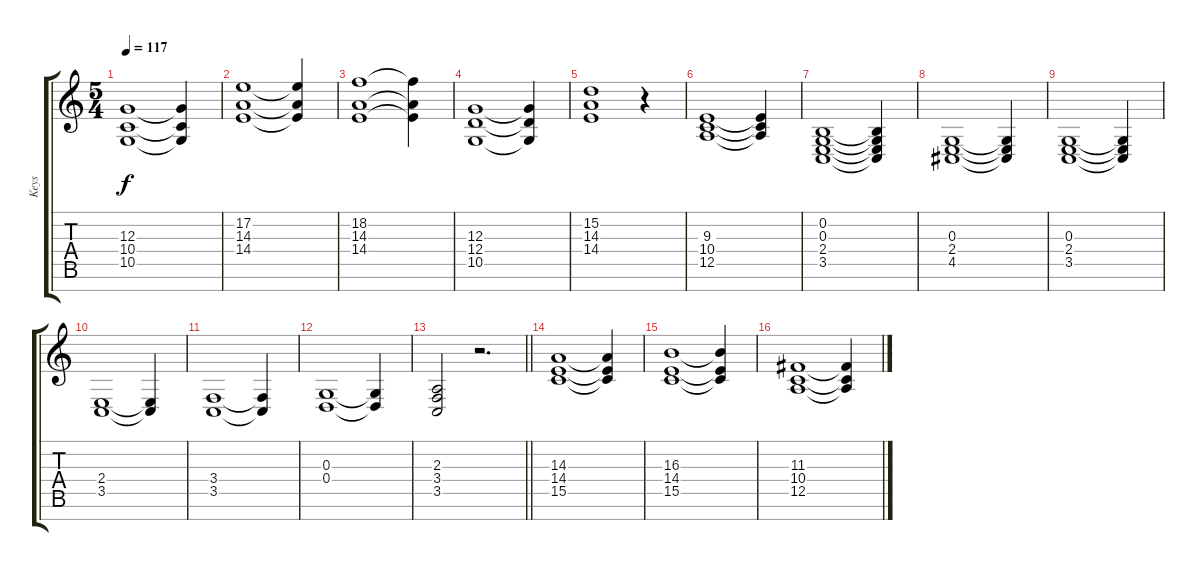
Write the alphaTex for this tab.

\track ("Keys" "Keys") {instrument stringensemble1}
\staff {score tabs}
\tuning (E4 B3 G3 D3 A2 E2 B1) {hide}
\ts (5 4)
\tempo 117
\clef g2
\ks c
(12.3 10.4 10.5).1{dy f} (12.3{t} 10.4{t} 10.5{t}).4 |
(17.2 14.3 14.4).1 (17.2{t} 14.3{t} 14.4{t}).4 |
(18.2 14.3 14.4).1 (18.2{t} 14.3{t} 14.4{t}).4 |
(12.3 12.4 10.5).1 (12.3{t} 12.4{t} 10.5{t}).4 |
(15.2 14.3 14.4).1 r.4 |
(9.3 10.4 12.5).1 (9.3{t} 10.4{t} 12.5{t}).4 |
(0.2 0.3 2.4 3.5).1 (0.2{t} 0.3{t} 2.4{t} 3.5{t}).4 |
(0.3 2.4 4.5).1 (0.3{t} 2.4{t} 4.5{t}).4 |
(0.3 2.4 3.5).1 (0.3{t} 2.4{t} 3.5{t}).4 |
(2.4 3.5).1 (2.4{t} 3.5{t}).4 |
(3.4 3.5).1 (3.4{t} 3.5{t}).4 |
(0.3 0.4).1 (0.3{t} 0.4{t}).4 |
\barLineRight lightlight
(2.3 3.4 3.5).2 r.2{d} |
(14.3 14.4 15.5).1{volume 9 instrument synthstrings1} (14.3{t} 14.4{t} 15.5{t}).4 |
(16.3 14.4 15.5).1 (16.3{t} 14.4{t} 15.5{t}).4 |
(11.3 10.4 12.5).1 (11.3{t} 10.4{t} 12.5{t}).4
